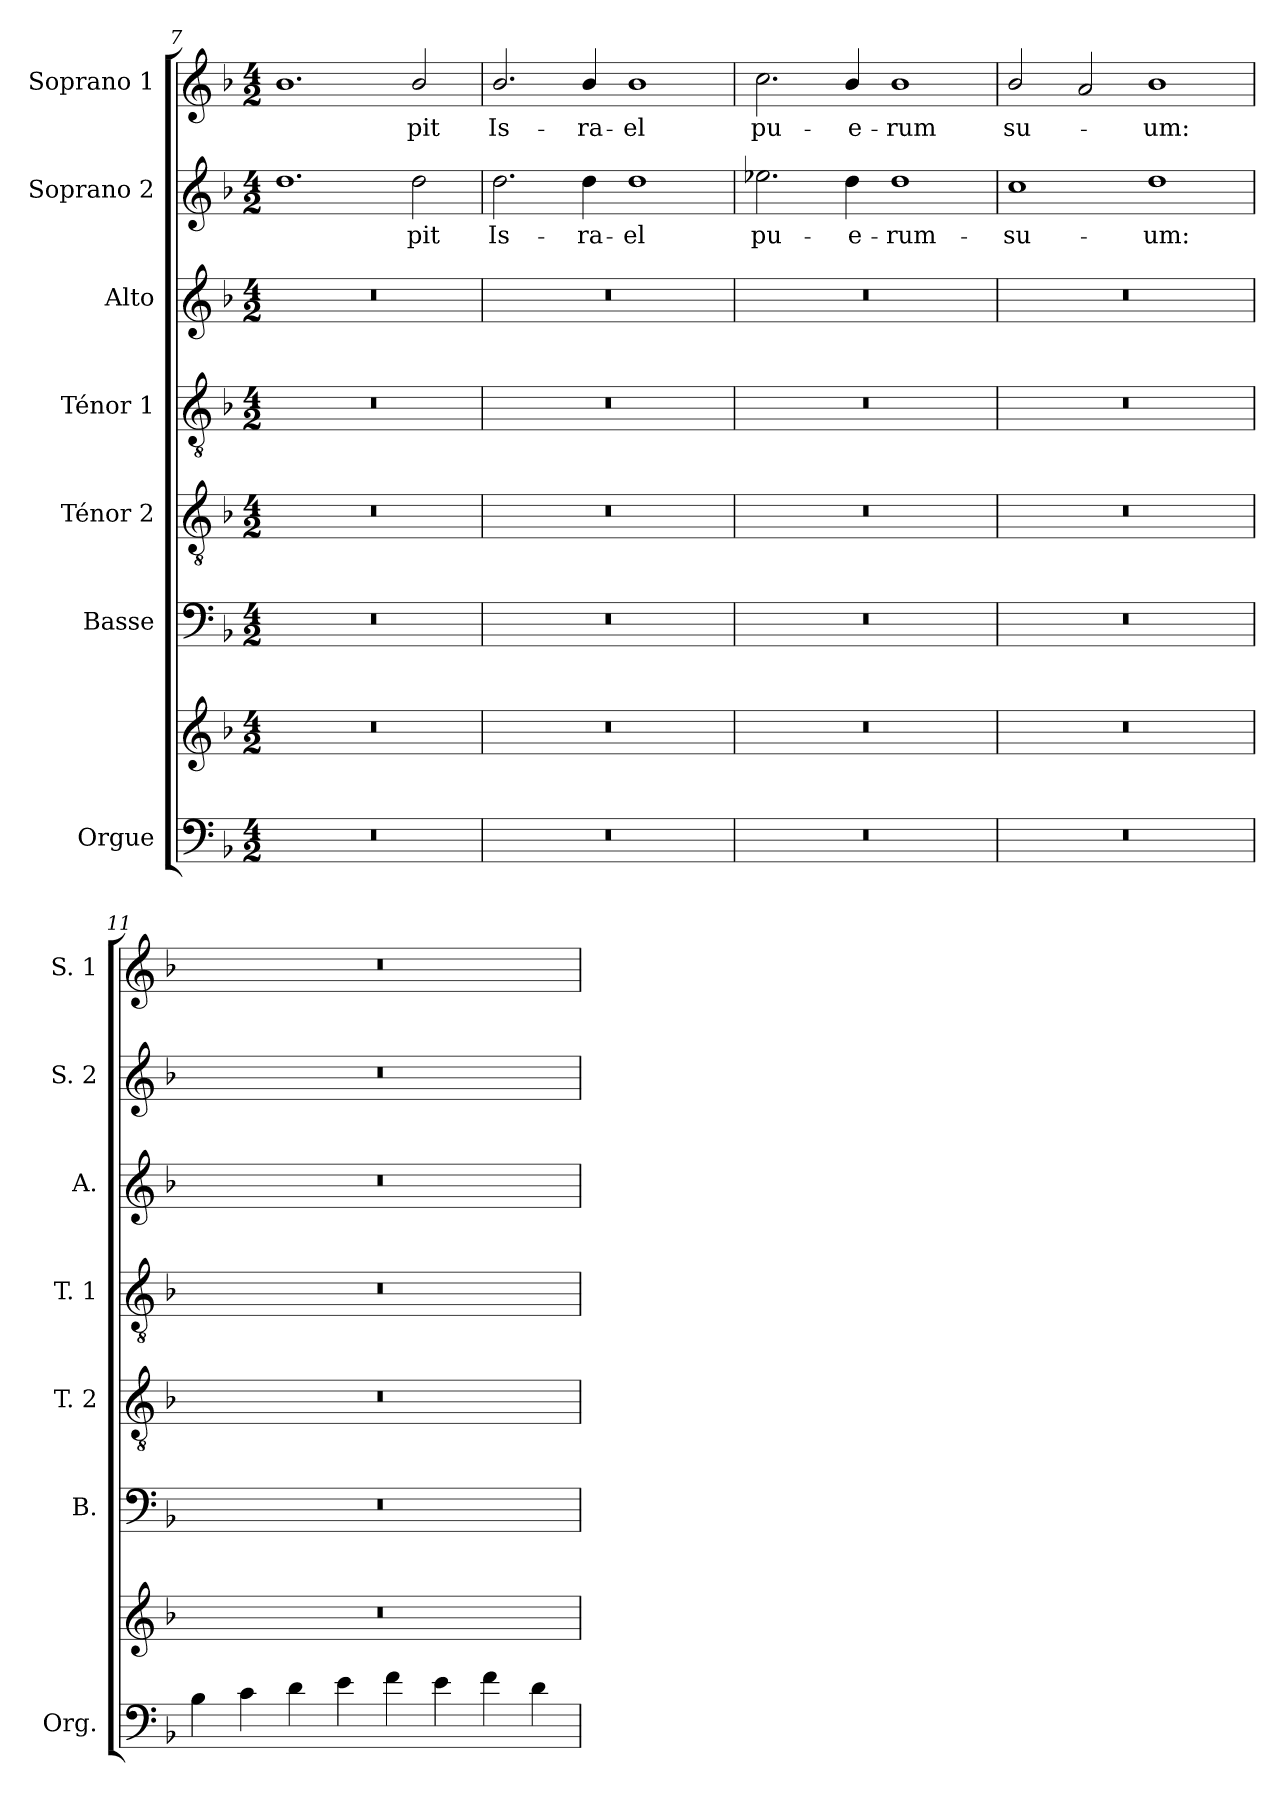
**kern	**kern	**kern	**kern	**kern	**kern	**kern	**text	**kern	**text
*part7	*part7	*part6	*part5	*part4	*part3	*part2	*part2	*part1	*part1
*staff8	*staff7	*staff6	*staff5	*staff4	*staff3	*staff2	*staff2	*staff1	*staff1
*I"Orgue	*	*I"Basse	*I"Ténor 2	*I"Ténor 1	*I"Alto	*I"Soprano 2	*	*I"Soprano 1	*
*I'Org.	*	*I'B.	*I'T. 2	*I'T. 1	*I'A.	*I'S. 2	*	*I'S. 1	*
*clefF4	*clefG2	*clefF4	*clefGv2	*clefGv2	*clefG2	*clefG2	*	*clefG2	*
*k[b-]	*k[b-]	*k[b-]	*k[b-]	*k[b-]	*k[b-]	*k[b-]	*	*k[b-]	*
*M4/2	*M4/2	*M4/2	*M4/2	*M4/2	*M4/2	*M4/2	*	*M4/2	*
=7	=7	=7	=7	=7	=7	=7	=7	=7	=7
0r	0r	0r	0r	0r	0r	1.dd	.	1.b-	.
!	!	!	!	!	!	!	!LO:LY:b	!	!LO:LY:b
.	.	.	.	.	.	2dd\	-pit	2b-/	-pit
=8	=8	=8	=8	=8	=8	=8	=8	=8	=8
!	!	!	!	!	!	!	!LO:LY:b	!	!LO:LY:b
0r	0r	0r	0r	0r	0r	2.dd\	Is-	2.b-/	Is-
!	!	!	!	!	!	!	!LO:LY:b	!	!LO:LY:b
.	.	.	.	.	.	4dd\	-ra-	4b-/	-ra-
!	!	!	!	!	!	!	!LO:LY:b	!	!LO:LY:b
.	.	.	.	.	.	1dd	-el	1b-	-el
=9	=9	=9	=9	=9	=9	=9	=9	=9	=9
!	!	!	!	!	!	!	!LO:LY:b	!	!LO:LY:b
0r	0r	0r	0r	0r	0r	2.ee-X\	pu-	2.cc\	pu-
!	!	!	!	!	!	!	!LO:LY:b	!	!LO:LY:b
.	.	.	.	.	.	4dd\	-e-	4b-/	-e-
!	!	!	!	!	!	!	!LO:LY:b	!	!LO:LY:b
.	.	.	.	.	.	1dd	-rum-	1b-	-rum
!!LO:LB:g=z
=10	=10	=10	=10	=10	=10	=10	=10	=10	=10
!	!	!	!	!	!	!	!LO:LY:b	!	!LO:LY:b
0r	0r	0r	0r	0r	0r	1cc	-su-	2b-/	su-
.	.	.	.	.	.	.	.	2a/	.
!	!	!	!	!	!	!	!LO:LY:b	!	!LO:LY:b
.	.	.	.	.	.	1dd	-um:	1b-	-um:
=11	=11	=11	=11	=11	=11	=11	=11	=11	=11
4B-\	0r	0r	0r	0r	0r	0r	.	0r	.
4c\	.	.	.	.	.	.	.	.	.
4d\	.	.	.	.	.	.	.	.	.
4e\	.	.	.	.	.	.	.	.	.
4f\	.	.	.	.	.	.	.	.	.
4e\	.	.	.	.	.	.	.	.	.
4f\	.	.	.	.	.	.	.	.	.
4d\	.	.	.	.	.	.	.	.	.
=	=	=	=	=	=	=	=	=	=
*-	*-	*-	*-	*-	*-	*-	*-	*-	*-
